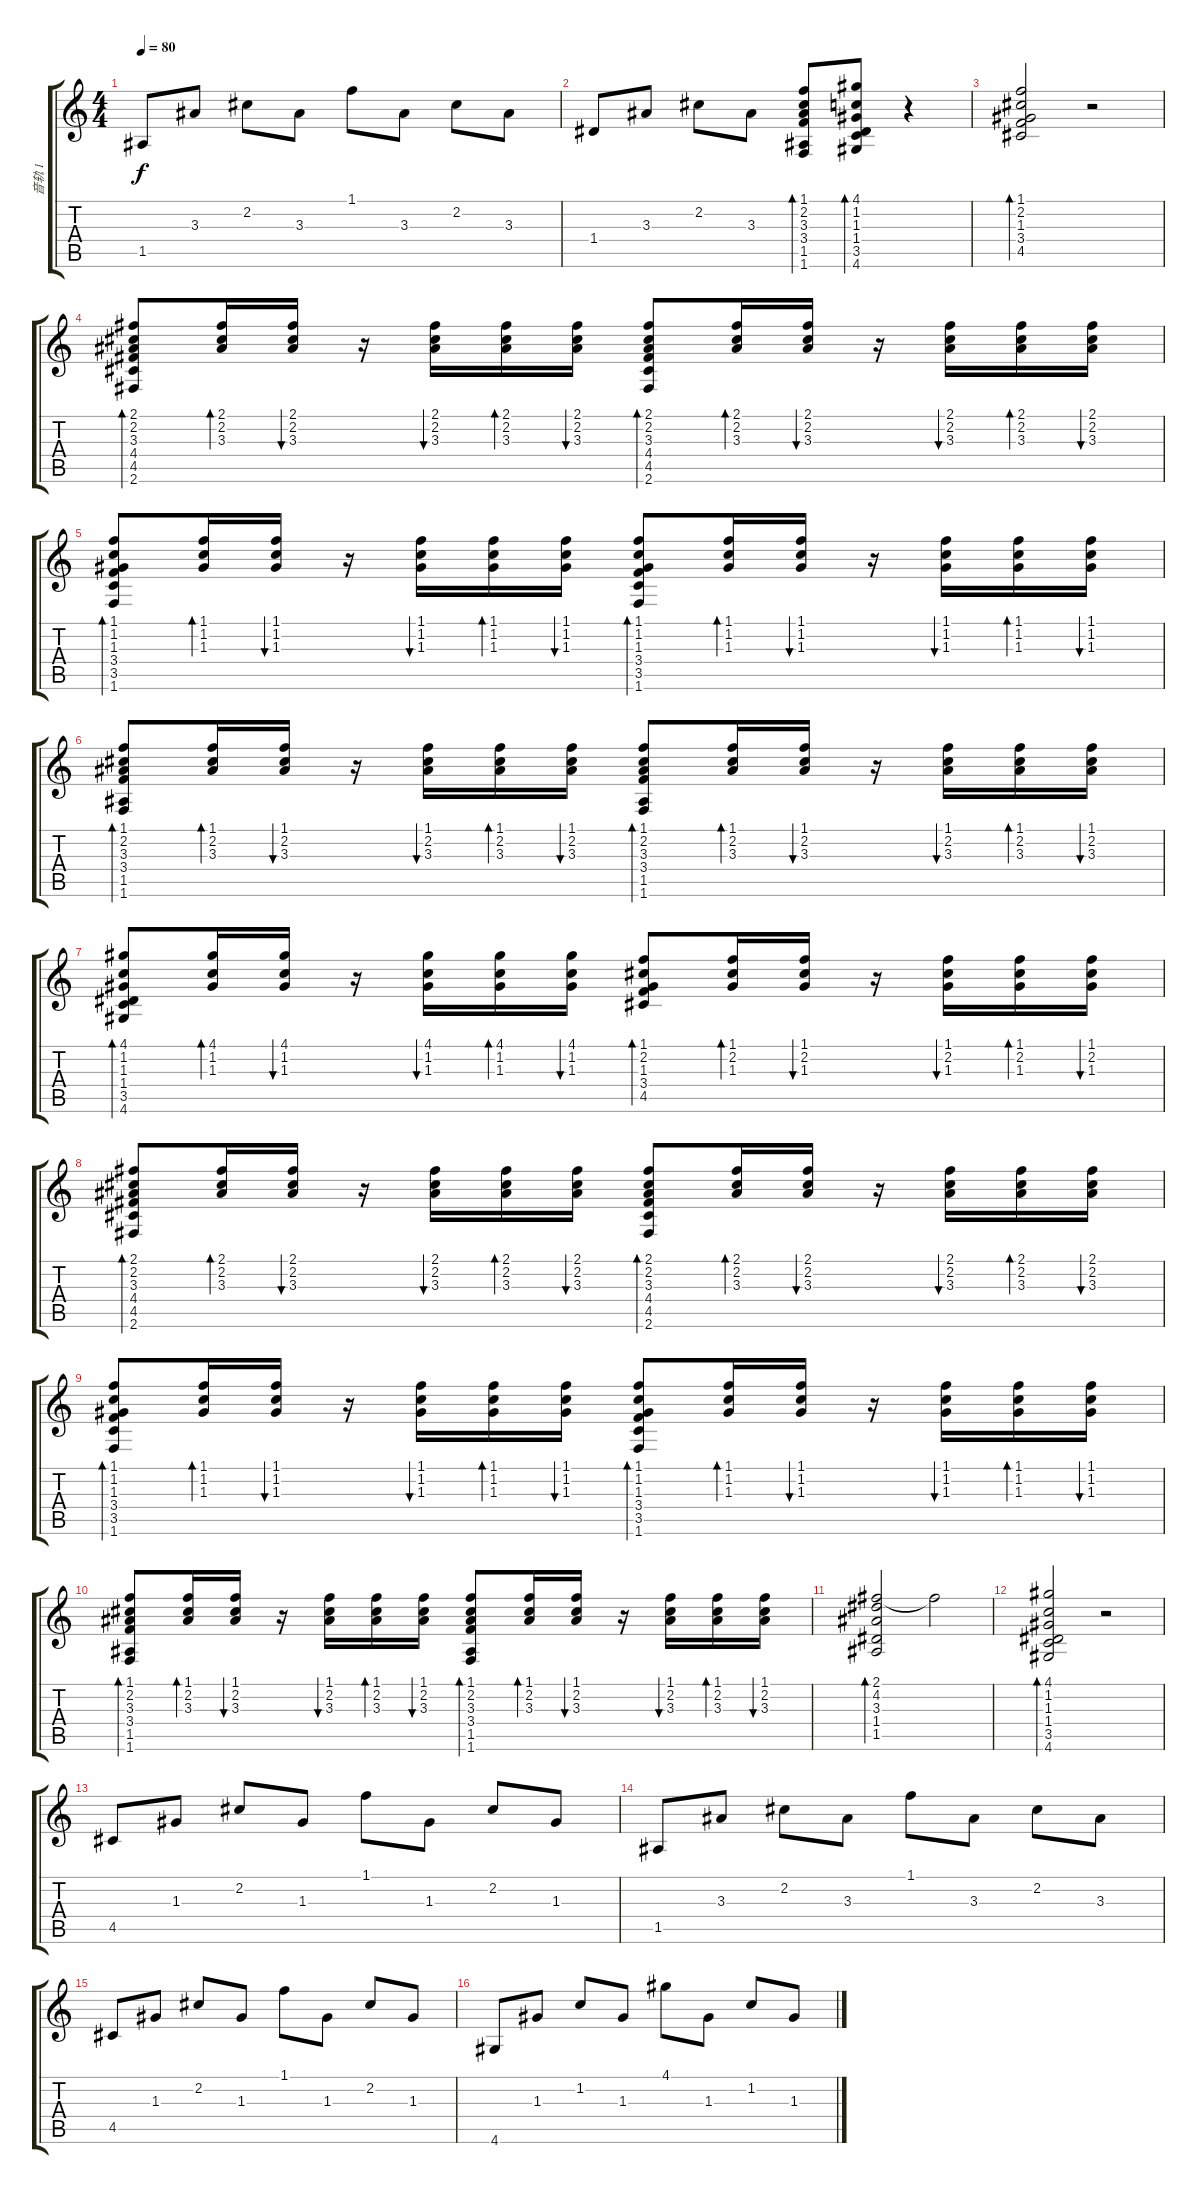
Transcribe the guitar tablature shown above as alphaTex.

\track ("音轨 1" "音轨 1") {instrument acousticguitarnylon}
\staff {score tabs}
\tuning (E4 B3 G3 D3 A2 E2) {hide}
\ts (4 4)
\tempo 80
\clef g2
\ks c
1.5.8{dy f} 3.3.8 2.2.8 3.3.8 1.1.8 3.3.8 2.2.8 3.3.8 |
1.4.8 3.3.8 2.2.8 3.3.8 (1.1 2.2 3.3 3.4 1.5 1.6).8{bd 60} (4.1 1.2 1.3 1.4 3.5 4.6).8{bd 60} r.4 |
(1.1 2.2 1.3 3.4 4.5).2{bd 60} r.2 |
(2.1 2.2 3.3 4.4 4.5 2.6).8{bd 60} (2.1 2.2 3.3).16{bd 60} (2.1 2.2 3.3).16{bu 60} r.16 (2.1 2.2 3.3).16{bu 60} (2.1 2.2 3.3).16{bd 60} (2.1 2.2 3.3).16{bu 60} (2.1 2.2 3.3 4.4 4.5 2.6).8{bd 60} (2.1 2.2 3.3).16{bd 60} (2.1 2.2 3.3).16{bu 60} r.16 (2.1 2.2 3.3).16{bu 60} (2.1 2.2 3.3).16{bd 60} (2.1 2.2 3.3).16{bu 60} |
(1.1 1.2 1.3 3.4 3.5 1.6).8{bd 60} (1.1 1.2 1.3).16{bd 60} (1.1 1.2 1.3).16{bu 60} r.16 (1.1 1.2 1.3).16{bu 60} (1.1 1.2 1.3).16{bd 60} (1.1 1.2 1.3).16{bu 60} (1.1 1.2 1.3 3.4 3.5 1.6).8{bd 60} (1.1 1.2 1.3).16{bd 60} (1.1 1.2 1.3).16{bu 60} r.16 (1.1 1.2 1.3).16{bu 60} (1.1 1.2 1.3).16{bd 60} (1.1 1.2 1.3).16{bu 60} |
(1.1 2.2 3.3 3.4 1.5 1.6).8{bd 60} (1.1 2.2 3.3).16{bd 60} (1.1 2.2 3.3).16{bu 60} r.16 (1.1 2.2 3.3).16{bu 60} (1.1 2.2 3.3).16{bd 60} (1.1 2.2 3.3).16{bu 60} (1.1 2.2 3.3 3.4 1.5 1.6).8{bd 60} (1.1 2.2 3.3).16{bd 60} (1.1 2.2 3.3).16{bu 60} r.16 (1.1 2.2 3.3).16{bu 60} (1.1 2.2 3.3).16{bd 60} (1.1 2.2 3.3).16{bu 60} |
(4.1 1.2 1.3 1.4 3.5 4.6).8{bd 60} (4.1 1.2 1.3).16{bd 60} (4.1 1.2 1.3).16{bu 60} r.16 (4.1 1.2 1.3).16{bu 60} (4.1 1.2 1.3).16{bd 60} (4.1 1.2 1.3).16{bu 60} (1.1 2.2 1.3 3.4 4.5).8{bd 60} (1.1 2.2 1.3).16{bd 60} (1.1 2.2 1.3).16{bu 60} r.16 (1.1 2.2 1.3).16{bu 60} (1.1 2.2 1.3).16{bd 60} (1.1 2.2 1.3).16{bu 60} |
(2.1 2.2 3.3 4.4 4.5 2.6).8{bd 60} (2.1 2.2 3.3).16{bd 60} (2.1 2.2 3.3).16{bu 60} r.16 (2.1 2.2 3.3).16{bu 60} (2.1 2.2 3.3).16{bd 60} (2.1 2.2 3.3).16{bu 60} (2.1 2.2 3.3 4.4 4.5 2.6).8{bd 60} (2.1 2.2 3.3).16{bd 60} (2.1 2.2 3.3).16{bu 60} r.16 (2.1 2.2 3.3).16{bu 60} (2.1 2.2 3.3).16{bd 60} (2.1 2.2 3.3).16{bu 60} |
(1.1 1.2 1.3 3.4 3.5 1.6).8{bd 60} (1.1 1.2 1.3).16{bd 60} (1.1 1.2 1.3).16{bu 60} r.16 (1.1 1.2 1.3).16{bu 60} (1.1 1.2 1.3).16{bd 60} (1.1 1.2 1.3).16{bu 60} (1.1 1.2 1.3 3.4 3.5 1.6).8{bd 60} (1.1 1.2 1.3).16{bd 60} (1.1 1.2 1.3).16{bu 60} r.16 (1.1 1.2 1.3).16{bu 60} (1.1 1.2 1.3).16{bd 60} (1.1 1.2 1.3).16{bu 60} |
(1.1 2.2 3.3 3.4 1.5 1.6).8{bd 60} (1.1 2.2 3.3).16{bd 60} (1.1 2.2 3.3).16{bu 60} r.16 (1.1 2.2 3.3).16{bu 60} (1.1 2.2 3.3).16{bd 60} (1.1 2.2 3.3).16{bu 60} (1.1 2.2 3.3 3.4 1.5 1.6).8{bd 60} (1.1 2.2 3.3).16{bd 60} (1.1 2.2 3.3).16{bu 60} r.16 (1.1 2.2 3.3).16{bu 60} (1.1 2.2 3.3).16{bd 60} (1.1 2.2 3.3).16{bu 60} |
(2.1 4.2 3.3 1.4 1.5).2{bd 60} 2.1{t}.2 |
(4.1 1.2 1.3 1.4 3.5 4.6).2{bd 60} r.2 |
4.5.8 1.3.8 2.2.8 1.3.8 1.1.8 1.3.8 2.2.8 1.3.8 |
1.5.8 3.3.8 2.2.8 3.3.8 1.1.8 3.3.8 2.2.8 3.3.8 |
4.5.8 1.3.8 2.2.8 1.3.8 1.1.8 1.3.8 2.2.8 1.3.8 |
4.6.8 1.3.8 1.2.8 1.3.8 4.1.8 1.3.8 1.2.8 1.3.8
